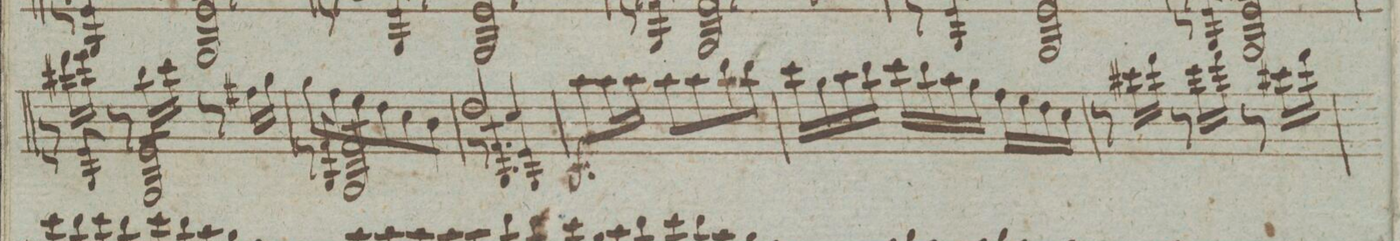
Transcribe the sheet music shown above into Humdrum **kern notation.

**kern	**dynam
*I"Violino Imo	*
*clefG2	*
*k[]	*
*M3/4	*
*^	*
8r	8r	.
16ddd#X\LL	8e 8G/	.
16eee\JJ	.	.
*	*tremolo	*
8r	8eL 8G/	.
16bb\LL	8e 8G/	.
16ccc\JJ	.	.
8r	8e 8G/	.
16ff#X\LL	8eJ 8G/	.
16gg\JJ	.	.
*	*Xtremolo	*
=81	=81	=81
8gg\L	8r	.
8ff\	8f 8G/	.
*	*tremolo	*
8ee\	8fL 8G/	.
8dd\	8f 8G/	.
8cc\	8f 8G/	.
8b\J	8fJ 8G/	.
=82	=82	=82
2dd/	8r	.
.	8fL 8G/	.
.	8f 8G/	.
.	8fJ 8G/	.
*	*Xtremolo	*
4cc/	4e 4G/	.
*v	*v	*
=83	=83
8aa\L	f
16aa\L	.
16aa\JJ	.
8aa\L	.
8aa\	.
8bb\	.
8bb\J	.
=84	=84
16ccc\LL	.
16gg\	.
16aa\	.
16bb\JJ	.
16ccc\LL	.
16bb\	.
16aa\	.
16gg\JJ	.
16ff\LL	.
16ee\	.
16dd\	.
16cc\JJ	.
=85	=85
8r	.
16ccc#X\LL	.
16ddd\JJ	.
8r	.
16eee\LL	.
16fff\JJ	.
8r	.
16ccc#X\LL	.
16ddd\JJ	.
=86	=86
*-	*-
